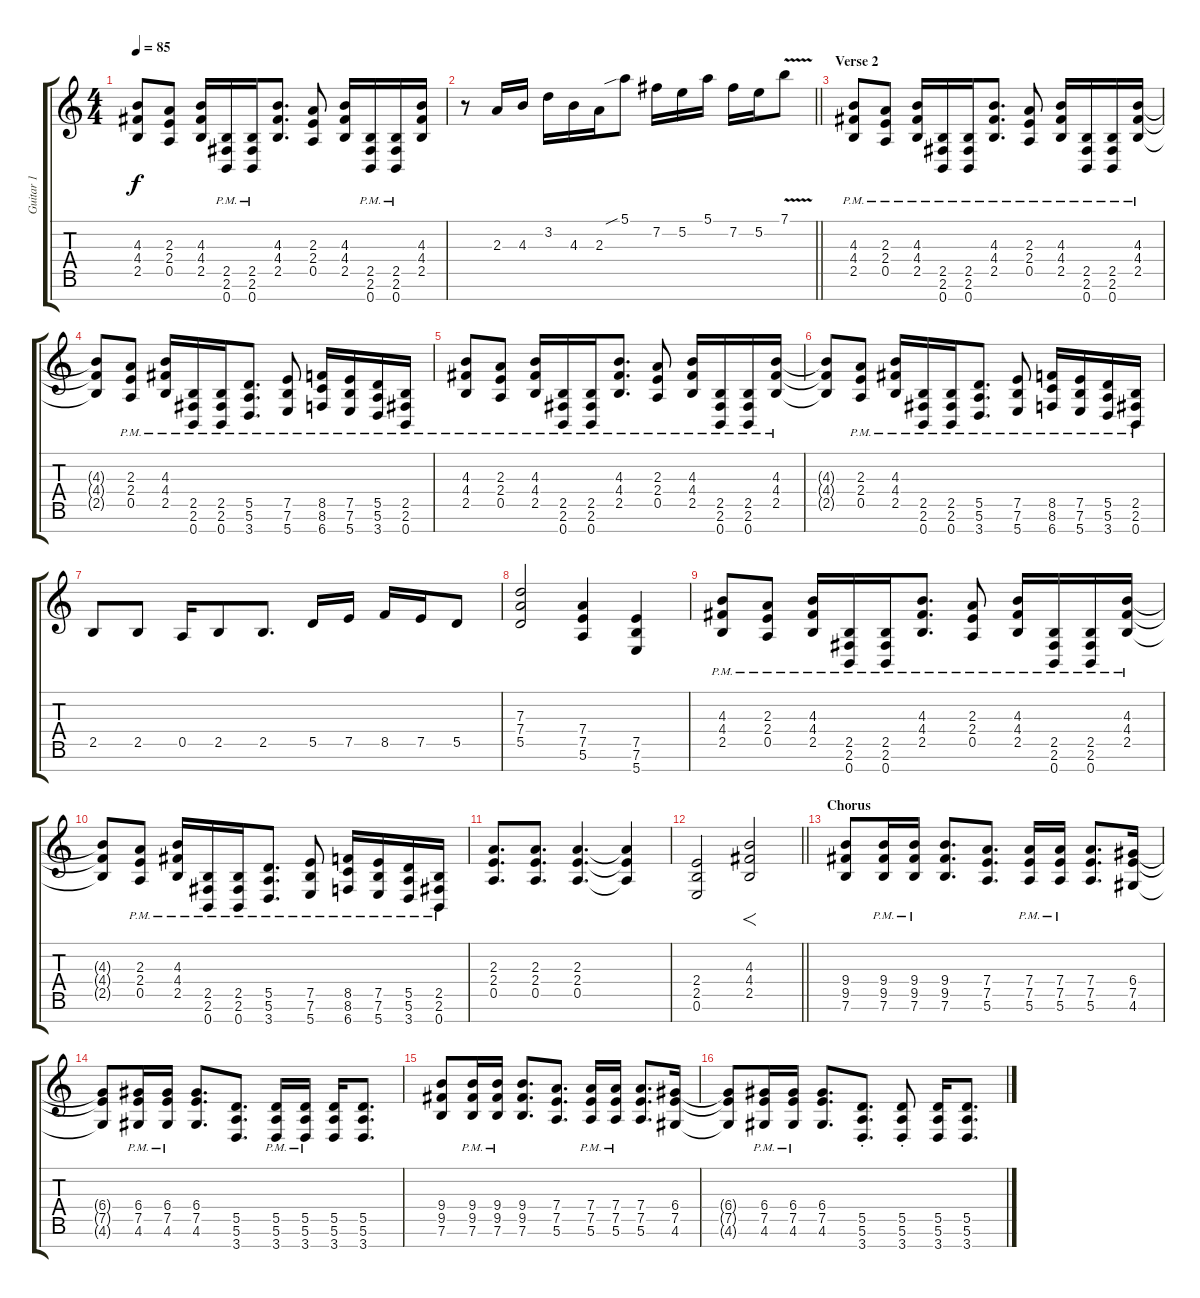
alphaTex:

\track ("Guitar 1" "Guitar 1") {instrument overdrivenguitar}
\staff {score tabs}
\tuning (E4 B3 G3 D3 A2 E2 B1) {hide}
\ts (4 4)
\tempo 85
\clef g2
\ks c
(4.3 4.4 2.5).8{dy f} (2.3 2.4 0.5).8 (4.3 4.4 2.5).16 (2.5{pm} 2.6{pm} 0.7{pm}).16 (2.5{pm} 2.6{pm} 0.7{pm}).16 (4.3 4.4 2.5).8{d} (2.3 2.4 0.5).8 (4.3 4.4 2.5).16 (2.5{pm} 2.6{pm} 0.7{pm}).16 (2.5{pm} 2.6{pm} 0.7{pm}).16 (4.3 4.4 2.5).16 |
\barLineRight lightlight
r.8 2.3.16{volume 15} 4.3.16 3.2.16 4.3.16 2.3.16 5.1{sib}.8 7.2.16 5.2.16 5.1.16 7.2.16 5.2.16 7.1{v}.8 |
\section ("" "Verse 2")
(4.3{pm} 4.4{pm} 2.5{pm}).8{volume 10} (2.3{pm} 2.4{pm} 0.5{pm}).8 (4.3{pm} 4.4{pm} 2.5{pm}).16 (2.5{pm} 2.6{pm} 0.7{pm}).16 (2.5{pm} 2.6{pm} 0.7{pm}).16 (4.3{pm} 4.4{pm} 2.5{pm}).8{d} (2.3{pm} 2.4{pm} 0.5{pm}).8 (4.3{pm} 4.4{pm} 2.5{pm}).16 (2.5{pm} 2.6{pm} 0.7{pm}).16 (2.5{pm} 2.6{pm} 0.7{pm}).16 (4.3{pm} 4.4{pm} 2.5{pm}).16 |
(4.3{t} 4.4{t} 2.5{t}).8 (2.3{pm} 2.4{pm} 0.5{pm}).8 (4.3{pm} 4.4{pm} 2.5{pm}).16 (2.5{pm} 2.6{pm} 0.7{pm}).16 (2.5{pm} 2.6{pm} 0.7{pm}).16 (5.5{pm} 5.6{pm} 3.7{pm}).8{d} (7.5{pm} 7.6{pm} 5.7{pm}).8 (8.5{pm} 8.6{pm} 6.7{pm}).16 (7.5{pm} 7.6{pm} 5.7{pm}).16 (5.5{pm} 5.6{pm} 3.7{pm}).16 (2.5{pm} 2.6{pm} 0.7{pm}).16 |
(4.3{pm} 4.4{pm} 2.5{pm}).8 (2.3{pm} 2.4{pm} 0.5{pm}).8 (4.3{pm} 4.4{pm} 2.5{pm}).16 (2.5{pm} 2.6{pm} 0.7{pm}).16 (2.5{pm} 2.6{pm} 0.7{pm}).16 (4.3{pm} 4.4{pm} 2.5{pm}).8{d} (2.3{pm} 2.4{pm} 0.5{pm}).8 (4.3{pm} 4.4{pm} 2.5{pm}).16 (2.5{pm} 2.6{pm} 0.7{pm}).16 (2.5{pm} 2.6{pm} 0.7{pm}).16 (4.3{pm} 4.4{pm} 2.5{pm}).16 |
(4.3{t} 4.4{t} 2.5{t}).8 (2.3{pm} 2.4{pm} 0.5{pm}).8 (4.3{pm} 4.4{pm} 2.5{pm}).16 (2.5{pm} 2.6{pm} 0.7{pm}).16 (2.5{pm} 2.6{pm} 0.7{pm}).16 (5.5{pm} 5.6{pm} 3.7{pm}).8{d} (7.5{pm} 7.6{pm} 5.7{pm}).8 (8.5{pm} 8.6{pm} 6.7{pm}).16 (7.5{pm} 7.6{pm} 5.7{pm}).16 (5.5{pm} 5.6{pm} 3.7{pm}).16 (2.5{pm} 2.6{pm} 0.7{pm}).16 |
2.5.8{volume 14} 2.5.8 0.5.16 2.5.8 2.5.8{d} 5.5.16 7.5.16 8.5.16 7.5.16 5.5.8 |
(7.3 7.4 5.5).2{volume 11} (7.4 7.5 5.6).4 (7.5 7.6 5.7).4 |
(4.3{pm} 4.4{pm} 2.5{pm}).8 (2.3{pm} 2.4{pm} 0.5{pm}).8 (4.3{pm} 4.4{pm} 2.5{pm}).16 (2.5{pm} 2.6{pm} 0.7{pm}).16 (2.5{pm} 2.6{pm} 0.7{pm}).16 (4.3{pm} 4.4{pm} 2.5{pm}).8{d} (2.3{pm} 2.4{pm} 0.5{pm}).8 (4.3{pm} 4.4{pm} 2.5{pm}).16 (2.5{pm} 2.6{pm} 0.7{pm}).16 (2.5{pm} 2.6{pm} 0.7{pm}).16 (4.3{pm} 4.4{pm} 2.5{pm}).16 |
(4.3{t} 4.4{t} 2.5{t}).8 (2.3{pm} 2.4{pm} 0.5{pm}).8 (4.3{pm} 4.4{pm} 2.5{pm}).16 (2.5{pm} 2.6{pm} 0.7{pm}).16 (2.5{pm} 2.6{pm} 0.7{pm}).16 (5.5{pm} 5.6{pm} 3.7{pm}).8{d} (7.5{pm} 7.6{pm} 5.7{pm}).8 (8.5{pm} 8.6{pm} 6.7{pm}).16 (7.5{pm} 7.6{pm} 5.7{pm}).16 (5.5{pm} 5.6{pm} 3.7{pm}).16 (2.5{pm} 2.6{pm} 0.7{pm}).16 |
(2.3 2.4 0.5).8{d} (2.3 2.4 0.5).8{d} (2.3 2.4 0.5).4{d} (2.3{t} 2.4{t} 0.5{t}).4 |
\barLineRight lightlight
(2.4 2.5 0.6).2 (4.3 4.4 2.5).2{f} |
\section ("" "Chorus")
(9.4 9.5 7.6).8{volume 14} (9.4{pm} 9.5{pm} 7.6{pm}).16{volume 11} (9.4{pm} 9.5{pm} 7.6{pm}).16 (9.4 9.5 7.6).8{d} (7.4 7.5 5.6).8{d} (7.4{pm} 7.5{pm} 5.6{pm}).16 (7.4{pm} 7.5{pm} 5.6{pm}).16 (7.4 7.5 5.6).8{d} (6.4 7.5 4.6).16 |
(6.4{t} 7.5{t} 4.6{t}).8 (6.4{pm} 7.5{pm} 4.6{pm}).16 (6.4{pm} 7.5{pm} 4.6{pm}).16 (6.4 7.5 4.6).8{d} (5.5 5.6 3.7).8{d} (5.5{pm} 5.6{pm} 3.7{pm}).16 (5.5{pm} 5.6{pm} 3.7{pm}).16 (5.5 5.6 3.7).16 (5.5 5.6 3.7).8{d} |
(9.4 9.5 7.6).8 (9.4{pm} 9.5{pm} 7.6{pm}).16 (9.4{pm} 9.5{pm} 7.6{pm}).16 (9.4 9.5 7.6).8{d} (7.4 7.5 5.6).8{d} (7.4{pm} 7.5{pm} 5.6{pm}).16 (7.4{pm} 7.5{pm} 5.6{pm}).16 (7.4 7.5 5.6).8{d} (6.4 7.5 4.6).16 |
(6.4{t} 7.5{t} 4.6{t}).8 (6.4{pm} 7.5{pm} 4.6{pm}).16 (6.4{pm} 7.5{pm} 4.6{pm}).16 (6.4 7.5 4.6).8{d} (5.5{st} 5.6{st} 3.7{st}).8{d} (5.5{st} 5.6{st} 3.7{st}).8 (5.5 5.6 3.7).16 (5.5 5.6 3.7).8{d}
